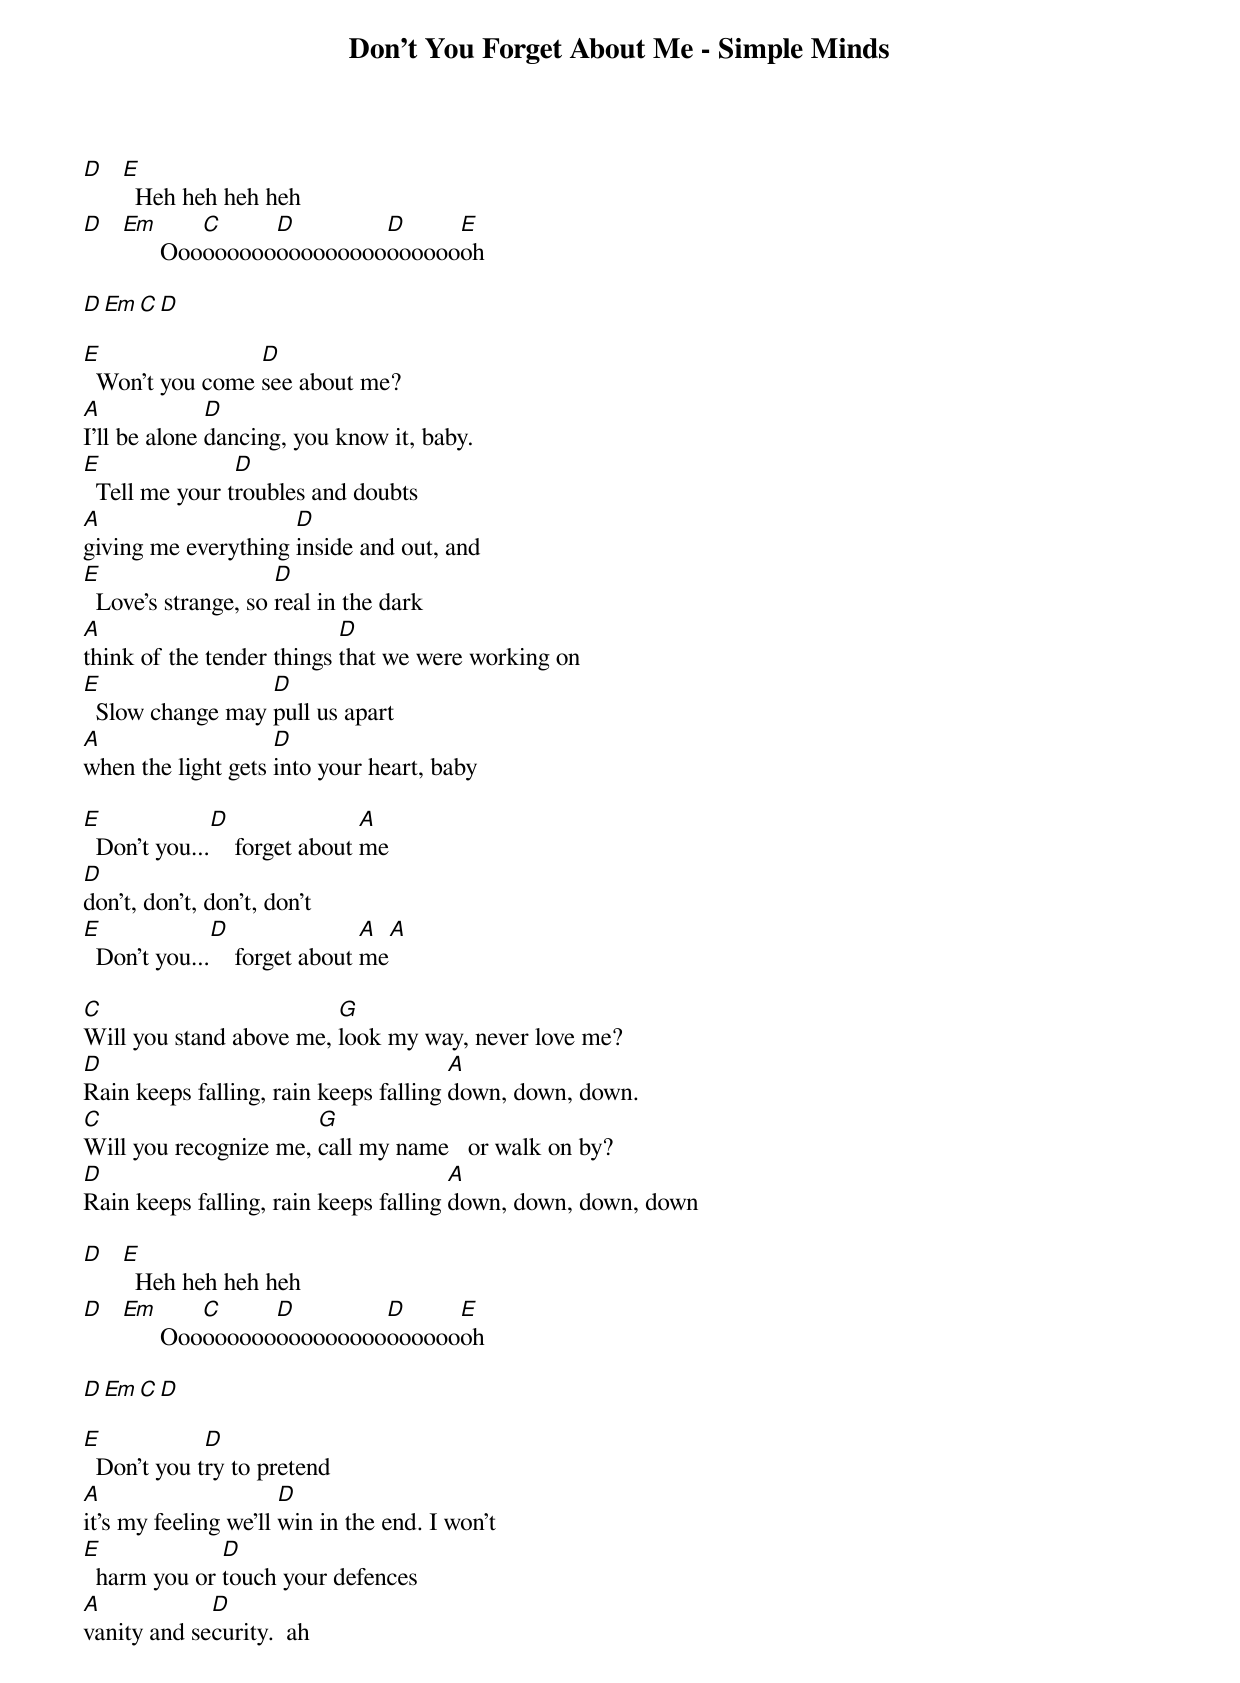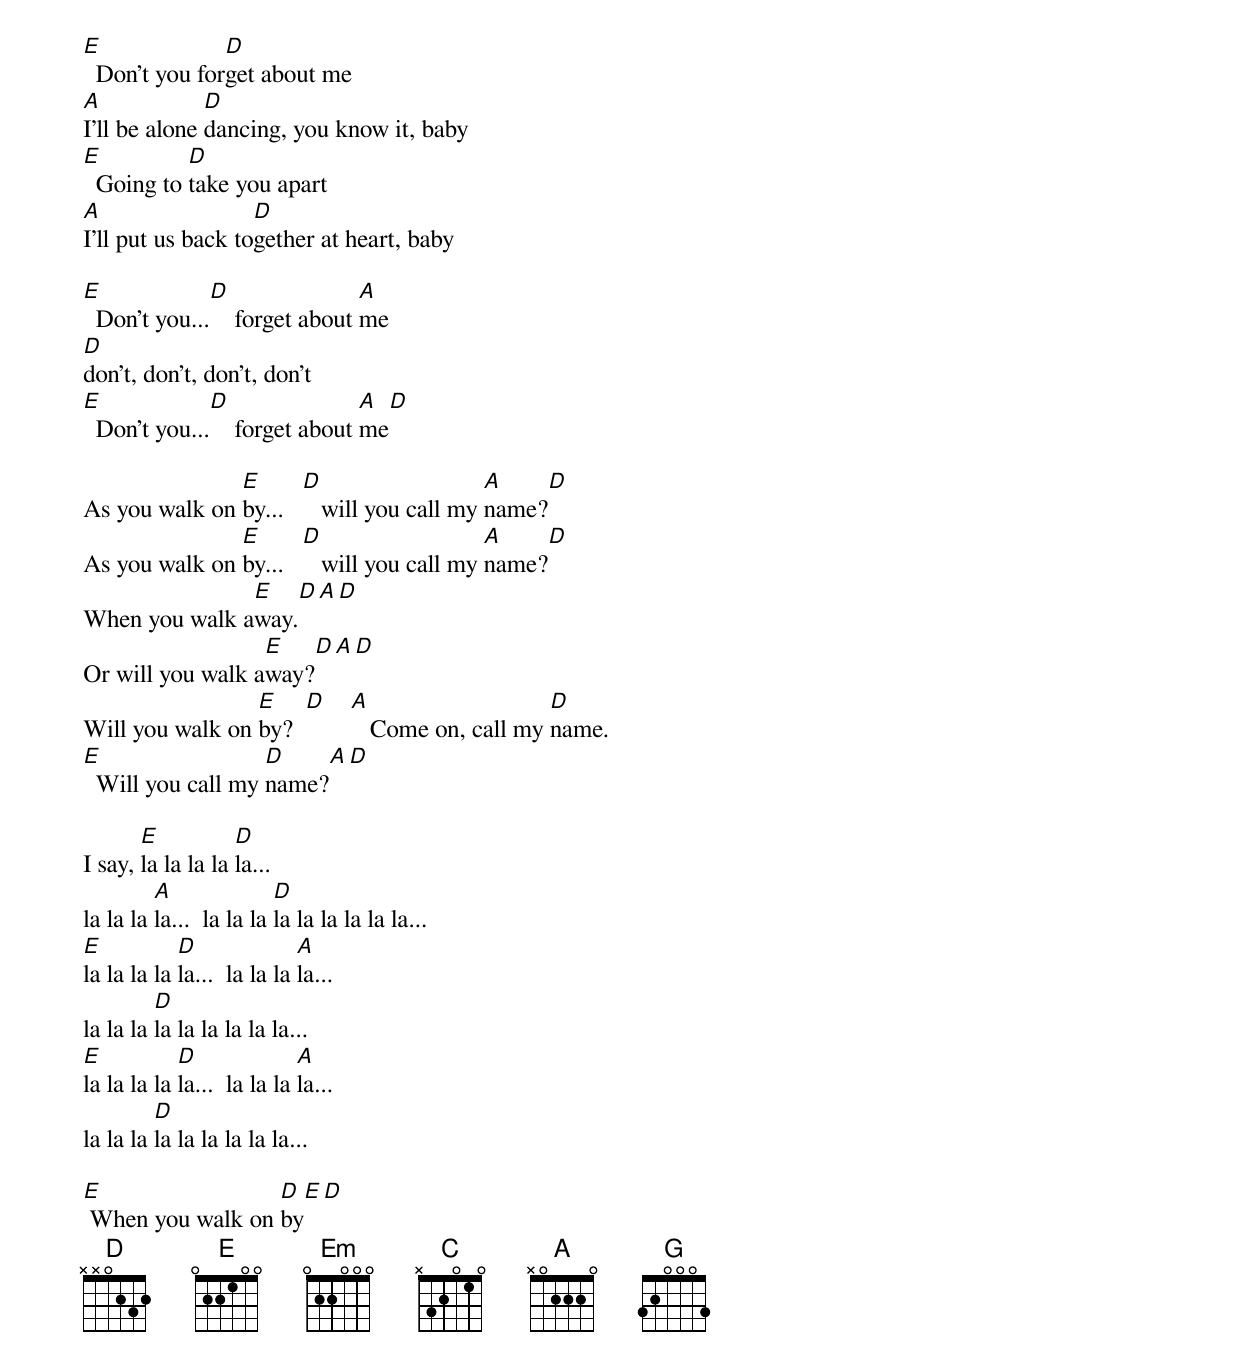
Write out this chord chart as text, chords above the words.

Don't You Forget About Me - Simple Minds

D  E
     Heh heh heh heh
D  Em       C     D        D     E
         Oooooooooooooooooooooooooh

D   Em        C     D

E                D
  Won't you come see about me?
A             D
I'll be alone dancing, you know it, baby.
E               D
  Tell me your troubles and doubts
A                    D
giving me everything inside and out, and
E                    D
  Love's strange, so real in the dark
A                          D
think of the tender things that we were working on
E                 D
  Slow change may pull us apart
A                   D
when the light gets into your heart, baby

E             D                A
  Don't you...    forget about me
D
don't, don't, don't, don't
E             D                A       A
  Don't you...    forget about me

C                        G
Will you stand above me, look my way, never love me?
D                                      A
Rain keeps falling, rain keeps falling down, down, down.
C                      G
Will you recognize me, call my name   or walk on by?
D                                      A
Rain keeps falling, rain keeps falling down, down, down, down

D  E
     Heh heh heh heh
D  Em       C     D        D     E
         Oooooooooooooooooooooooooh

D   Em        C     D

E            D
  Don't you try to pretend
A                     D
it's my feeling we'll win in the end. I won't
E             D
  harm you or touch your defences
A            D
vanity and security.  ah
E              D
  Don't you forget about me
A             D
I'll be alone dancing, you know it, baby
E          D
  Going to take you apart
A                  D
I'll put us back together at heart, baby

E             D                A
  Don't you...    forget about me
D
don't, don't, don't, don't
E             D                A       D
  Don't you...    forget about me

               E       D                   A        D
As you walk on by...      will you call my name?
               E       D                   A        D
As you walk on by...      will you call my name?
               E    D    A    D
When you walk away.
                  E    D    A    D
Or will you walk away?
                 E    D   A                   D
Will you walk on by?         Come on, call my name.
E                  D     A     D
  Will you call my name?

       E           D
I say, la la la la la...
         A               D
la la la la...  la la la la la la la la la...
E           D               A
la la la la la...  la la la la...
         D
la la la la la la la la la...
E           D               A
la la la la la...  la la la la...
         D
la la la la la la la la la...

E                 D    E    D
 When you walk on by
